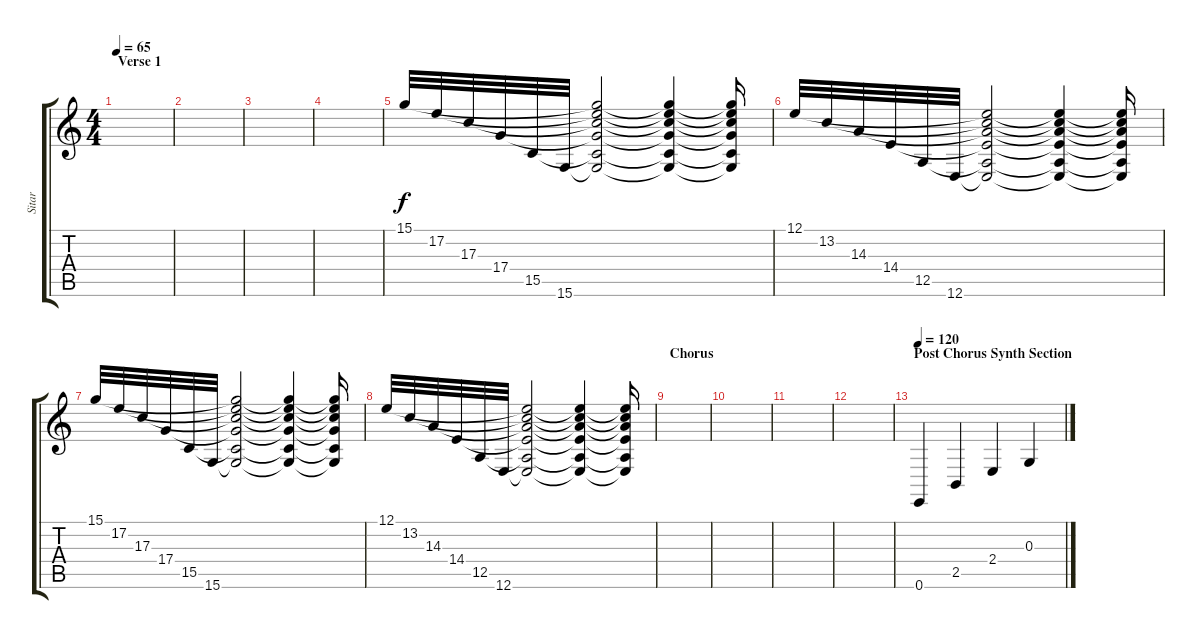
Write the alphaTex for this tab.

\track ("Sitar" "Sitar") {instrument sitar}
\staff {score tabs}
\tuning (E4 B3 G3 D3 A2 E2) {hide}
\ts (4 4)
\section ("" "Verse 1")
\tempo 65
\clef g2
\ks c
|
|
|
|
15.1.32{volume 7 instrument sitar} 17.2.32 17.3.32 17.4.32 15.5.32 15.6.32 (15.1{t} 17.2{t} 17.3{t} 17.4{t} 15.5{t} 15.6{t}).2 (15.1{t} 17.2{t} 17.3{t} 17.4{t} 15.5{t} 15.6{t}).4 (15.1{t} 17.2{t} 17.3{t} 17.4{t} 15.5{t} 15.6{t}).16 |
12.1.32 13.2.32 14.3.32 14.4.32 12.5.32 12.6.32 (12.1{t} 13.2{t} 14.3{t} 14.4{t} 12.5{t} 12.6{t}).2 (12.1{t} 13.2{t} 14.3{t} 14.4{t} 12.5{t} 12.6{t}).4 (12.1{t} 13.2{t} 14.3{t} 14.4{t} 12.5{t} 12.6{t}).16 |
15.1.32{volume 7 instrument sitar} 17.2.32 17.3.32 17.4.32 15.5.32 15.6.32 (15.1{t} 17.2{t} 17.3{t} 17.4{t} 15.5{t} 15.6{t}).2 (15.1{t} 17.2{t} 17.3{t} 17.4{t} 15.5{t} 15.6{t}).4 (15.1{t} 17.2{t} 17.3{t} 17.4{t} 15.5{t} 15.6{t}).16 |
12.1.32 13.2.32 14.3.32 14.4.32 12.5.32 12.6.32 (12.1{t} 13.2{t} 14.3{t} 14.4{t} 12.5{t} 12.6{t}).2 (12.1{t} 13.2{t} 14.3{t} 14.4{t} 12.5{t} 12.6{t}).4 (12.1{t} 13.2{t} 14.3{t} 14.4{t} 12.5{t} 12.6{t}).16 |
\section ("" "Chorus")
|
|
|
|
\section ("" "Post Chorus Synth Section")
\tempo 120
0.6.4 2.5.4 2.4.4 0.3.4
